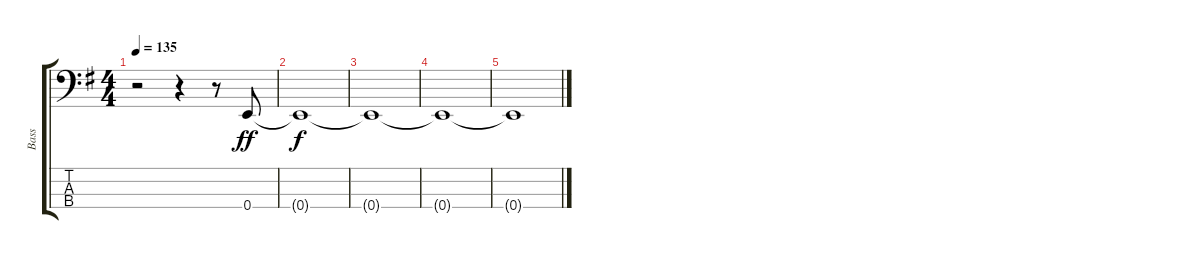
\track ("Bass" "Bass") {instrument electricbassfinger}
\staff {score tabs}
\tuning (G2 D2 A1 E1) {hide}
\ts (4 4)
\tempo 135
\clef f4
\ks g
r.2{dy ff} r.4 r.8 0.4.8 |
0.4{t}.1{dy f} |
0.4{t}.1 |
0.4{t}.1 |
0.4{t}.1
